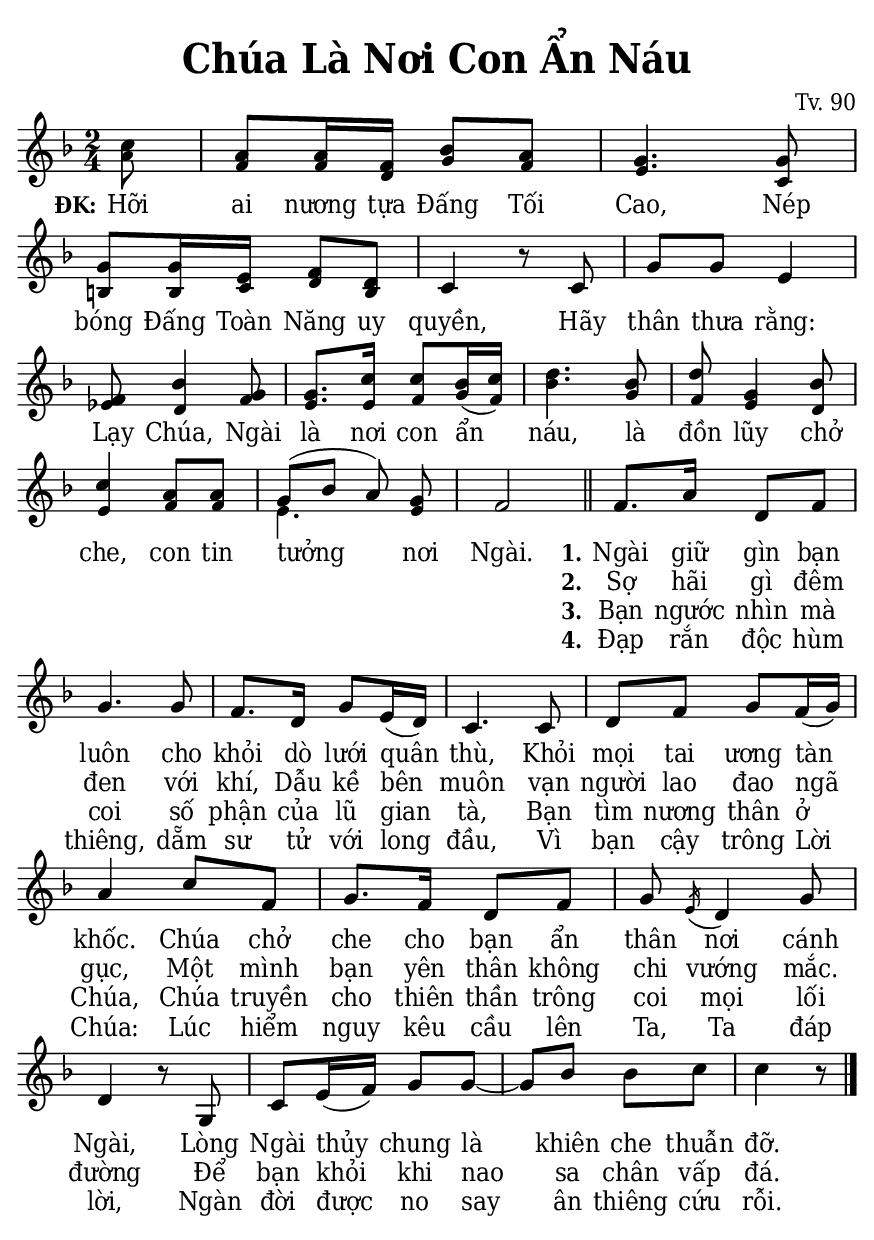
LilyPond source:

% Cài đặt chung\
\version "2.22.1"
\include "english.ly"

\header {
  title = \markup { \fontsize #1 "Chúa Là Nơi Con Ẩn Náu" }
  composer = "Tv. 90"
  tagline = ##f
}

% Nhạc phiên khúc
nhacPhienKhucSop = \relative c'' {
  \partial 8 c8 |
  a a16 f bf8 a |
  g4. g8 |
  g g16 e f8 d |
  c4 r8 c |
  g'8 g e4 |
  f8 bf4 g8 |
  g8. c16 c8 bf16 (c) |
  d4. bf8 |
  d g,4 bf8 |
  c4 a8 a |
  g (bf a) g |
  f2 \bar "||"
  
  f8. a16 d,8 f |
  g4. g8 |
  f8. d16 g8 e16 (d) |
  c4. c8 |
  d f g f16 (g) |
  a4 c8 f, |
  g8. f16 d8 f |
  g \slashedGrace { e16 ( } d4) g8 |
  d4 r8 g, |
  c e16 (f) g8 g ~ |
  g bf bf c |
  c4 r8 \bar "|."
}

nhacPhienKhucAlto = \relative c'' {
  a8 |
  f f16 d g8 f |
  e4. c8 |
  b! b16 c d8 b |
  c4 r8 c |
  g' g e4 |
  ef8 d4 f8 |
  e8. e16 f8 g16 (f) |
  bf4. g8 |
  f e4 d8 |
  e4 f8 f |
  e4. e8 |
  f2
}

% Lời phiên khúc
loiPhienKhucSop = \lyrics {
  \set stanza = "ĐK:"
  Hỡi ai nương tựa Đấng Tối Cao,
  Nép bóng Đấng Toàn Năng uy quyền,
  Hãy thân thưa rằng:
  Lạy Chúa, Ngài là nơi con ẩn náu,
  là đồn lũy chở che,
  con tin tưởng nơi Ngài.
  <<
    {
      \set stanza = "1."
      Ngài giữ gìn bạn luôn cho khỏi dò lưới quân thù,
      Khỏi mọi tai ương tàn khốc.
      Chúa chở che cho bạn ẩn thân nơi cánh Ngài,
      Lòng Ngài thủy chung là khiên che thuẫn đỡ.
    }
    \new Lyrics {
	    \set associatedVoice = "beSop"
	    \set stanza = "2."
	    Sợ hãi gì đêm đen với khí,
	    Dẫu kề bên muôn vạn người lao đao ngã gục,
	    Một mình bạn yên thân không chi vướng mắc.
    }
    \new Lyrics {
	    \set associatedVoice = "beSop"
	    \set stanza = "3."
	    Bạn ngước nhìn mà coi số phận của lũ gian tà,
	    Bạn tìm nương thân ở Chúa,
	    Chúa truyền cho thiên thần trông coi mọi lối đường
	    Để bạn khỏi khi nao sa chân vấp đá.
    }
    \new Lyrics {
	    \set associatedVoice = "beSop"
	    \set stanza = "4."
	    Đạp rắn độc hùm thiêng, dẵm sư tử với long đầu,
	    Vì bạn cậy trông Lời Chúa:
	    Lúc hiểm nguy kêu cầu lên Ta,
	    Ta đáp lời, Ngàn đời được no say ân thiêng cứu rỗi.
    }
  >>
}

% Dàn trang
\paper {
  #(set-paper-size "a5")
  top-margin = 3\mm
  bottom-margin = 3\mm
  left-margin = 3\mm
  right-margin = 3\mm
  indent = #0
  #(define fonts
	 (make-pango-font-tree "Deja Vu Serif Condensed"
	 		       "Deja Vu Serif Condensed"
			       "Deja Vu Serif Condensed"
			       (/ 20 20)))
  print-page-number = ##f
  page-count = 1
}

TongNhip = {
  \key f \major \time 2/4
  \set Timing.beamExceptions = #'()
  \set Timing.baseMoment = #(ly:make-moment 1/4)
}

% Đổi kích thước nốt cho bè phụ
notBePhu =
#(define-music-function (font-size music) (number? ly:music?)
   (for-some-music
     (lambda (m)
       (if (music-is-of-type? m 'rhythmic-event)
           (begin
             (set! (ly:music-property m 'tweaks)
                   (cons `(font-size . ,font-size)
                         (ly:music-property m 'tweaks)))
             #t)
           #f))
     music)
   music)

\score {
  \new ChoirStaff <<
    \new Staff \with {
        \consists "Merge_rests_engraver"
        printPartCombineTexts = ##f
      }
      <<
      \new Voice \TongNhip \partCombine 
        \nhacPhienKhucSop
        \notBePhu -1 { \nhacPhienKhucAlto }
      \new NullVoice = beSop \nhacPhienKhucSop
      \new Lyrics \lyricsto beSop \loiPhienKhucSop
      >>
  >>
  \layout {
    \override Lyrics.LyricSpace.minimum-distance = #1
    \override Score.BarNumber.break-visibility = ##(#f #f #f)
    \override Score.SpacingSpanner.uniform-stretching = ##t
  } 
}
